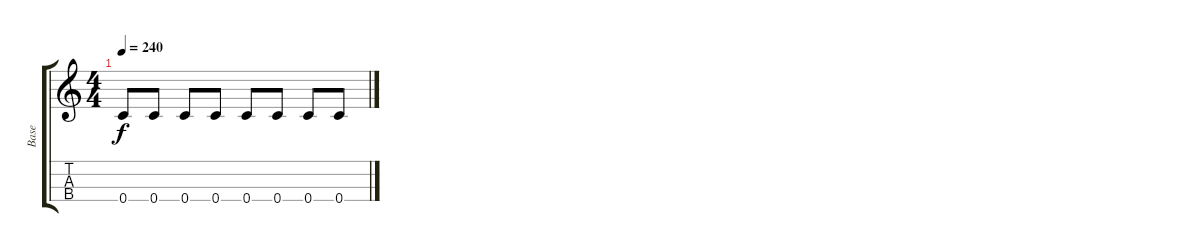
\track ("Base" "Base") {instrument electricbasspick}
\staff {score tabs}
\tuning (F4 C4 G3 C3) {hide}
\ts (4 4)
\tempo 240
\clef g2
\ks c
0.4.8{dy f} 0.4.8 0.4.8 0.4.8 0.4.8 0.4.8 0.4.8 0.4.8
